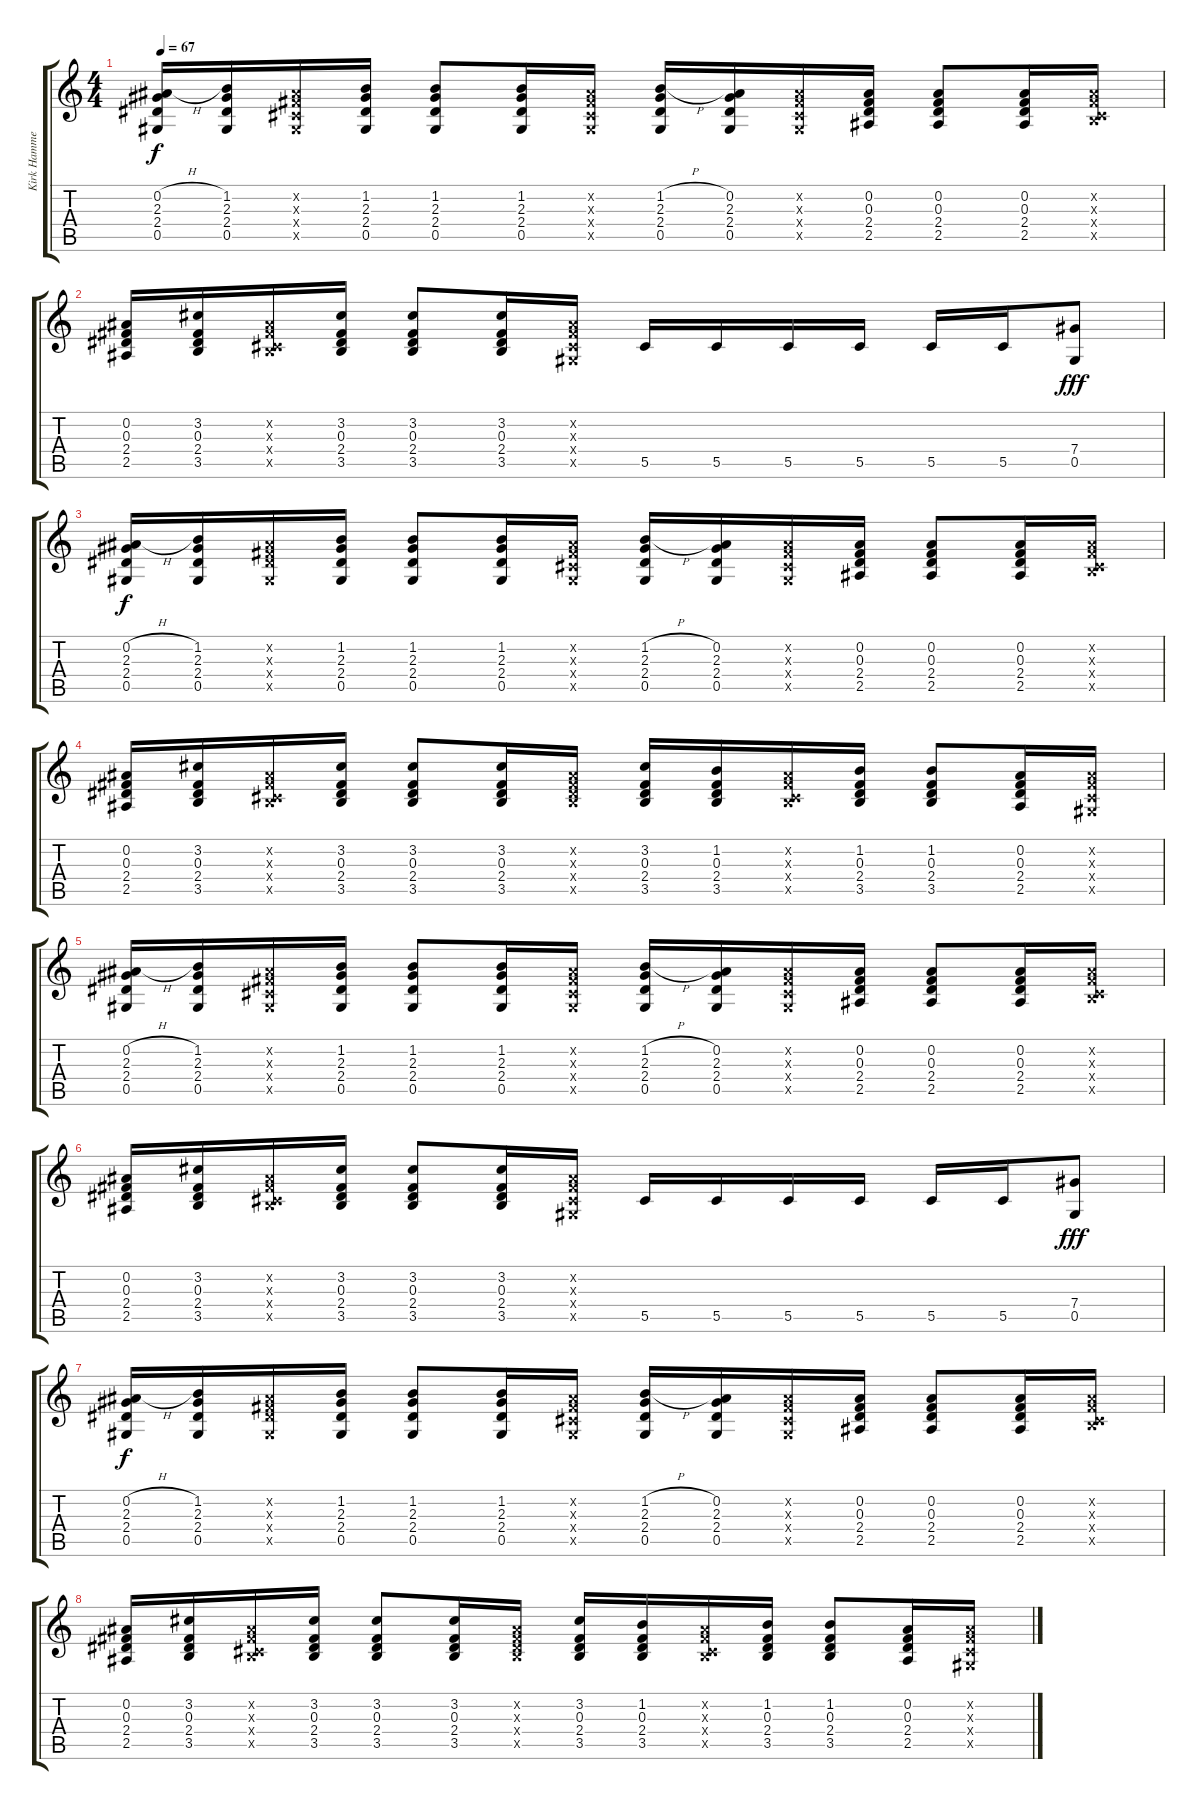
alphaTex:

\track ("Kirk Hammett (Distortion Guitar)" "Kirk Hamme") {instrument distortionguitar}
\staff {score tabs}
\tuning (Eb4 Bb3 Gb3 Db3 Ab2 Eb2) {hide}
\ts (4 4)
\tempo 67
\clef g2
\ks c
(0.2{h} 2.3 2.4 0.5).16{dy f} (1.2 2.3 2.4 0.5).16 (0.2{x} 0.3{x} 0.4{x} 0.5{x}).16 (1.2 2.3 2.4 0.5).16 (1.2 2.3 2.4 0.5).8 (1.2 2.3 2.4 0.5).16 (0.2{x} 0.3{x} 0.4{x} 0.5{x}).16 (1.2{h} 2.3 2.4 0.5).16 (0.2 2.3 2.4 0.5).16 (0.2{x} 0.3{x} 0.4{x} 0.5{x}).16 (0.2 0.3 2.4 2.5).16 (0.2 0.3 2.4 2.5).8 (0.2 0.3 2.4 2.5).16 (0.2{x} 0.3{x} 0.4{x} 3.5{x}).16 |
(0.2 0.3 2.4 2.5).16 (3.2 0.3 2.4 3.5).16 (0.2{x} 0.3{x} 0.4{x} 3.5{x}).16 (3.2 0.3 2.4 3.5).16 (3.2 0.3 2.4 3.5).8 (3.2 0.3 2.4 3.5).16 (0.2{x} 0.3{x} 0.4{x} 0.5{x}).16 5.5.16 5.5.16 5.5.16 5.5.16 5.5.16 5.5.16 (7.4 0.5).8{dy fff} |
(0.2{h} 2.3 2.4 0.5).16{dy f} (1.2 2.3 2.4 0.5).16 (0.2{x} 0.3{x} 2.4{x} 0.5{x}).16 (1.2 2.3 2.4 0.5).16 (1.2 2.3 2.4 0.5).8 (1.2 2.3 2.4 0.5).16 (0.2{x} 0.3{x} 0.4{x} 0.5{x}).16 (1.2{h} 2.3 2.4 0.5).16 (0.2 2.3 2.4 0.5).16 (0.2{x} 0.3{x} 0.4{x} 0.5{x}).16 (0.2 0.3 2.4 2.5).16 (0.2 0.3 2.4 2.5).8 (0.2 0.3 2.4 2.5).16 (0.2{x} 0.3{x} 0.4{x} 3.5{x}).16 |
(0.2 0.3 2.4 2.5).16 (3.2 0.3 2.4 3.5).16 (0.2{x} 0.3{x} 0.4{x} 3.5{x}).16 (3.2 0.3 2.4 3.5).16 (3.2 0.3 2.4 3.5).8 (3.2 0.3 2.4 3.5).16 (0.2{x} 0.3{x} 2.4{x} 3.5{x}).16 (3.2 0.3 2.4 3.5).16 (1.2 0.3 2.4 3.5).16 (0.2{x} 0.3{x} 0.4{x} 3.5{x}).16 (1.2 0.3 2.4 3.5).16 (1.2 0.3 2.4 3.5).8 (0.2 0.3 2.4 2.5).16 (0.2{x} 0.3{x} 0.4{x} 0.5{x}).16 |
(0.2{h} 2.3 2.4 0.5).16 (1.2 2.3 2.4 0.5).16 (0.2{x} 0.3{x} 0.4{x} 0.5{x}).16 (1.2 2.3 2.4 0.5).16 (1.2 2.3 2.4 0.5).8 (1.2 2.3 2.4 0.5).16 (0.2{x} 0.3{x} 0.4{x} 0.5{x}).16 (1.2{h} 2.3 2.4 0.5).16 (0.2 2.3 2.4 0.5).16 (0.2{x} 0.3{x} 0.4{x} 0.5{x}).16 (0.2 0.3 2.4 2.5).16 (0.2 0.3 2.4 2.5).8 (0.2 0.3 2.4 2.5).16 (0.2{x} 0.3{x} 0.4{x} 3.5{x}).16 |
(0.2 0.3 2.4 2.5).16 (3.2 0.3 2.4 3.5).16 (0.2{x} 0.3{x} 0.4{x} 3.5{x}).16 (3.2 0.3 2.4 3.5).16 (3.2 0.3 2.4 3.5).8 (3.2 0.3 2.4 3.5).16 (0.2{x} 0.3{x} 0.4{x} 0.5{x}).16 5.5.16 5.5.16 5.5.16 5.5.16 5.5.16 5.5.16 (7.4 0.5).8{dy fff} |
(0.2{h} 2.3 2.4 0.5).16{dy f} (1.2 2.3 2.4 0.5).16 (0.2{x} 0.3{x} 2.4{x} 0.5{x}).16 (1.2 2.3 2.4 0.5).16 (1.2 2.3 2.4 0.5).8 (1.2 2.3 2.4 0.5).16 (0.2{x} 0.3{x} 0.4{x} 0.5{x}).16 (1.2{h} 2.3 2.4 0.5).16 (0.2 2.3 2.4 0.5).16 (0.2{x} 0.3{x} 0.4{x} 0.5{x}).16 (0.2 0.3 2.4 2.5).16 (0.2 0.3 2.4 2.5).8 (0.2 0.3 2.4 2.5).16 (0.2{x} 0.3{x} 0.4{x} 3.5{x}).16 |
(0.2 0.3 2.4 2.5).16 (3.2 0.3 2.4 3.5).16 (0.2{x} 0.3{x} 0.4{x} 3.5{x}).16 (3.2 0.3 2.4 3.5).16 (3.2 0.3 2.4 3.5).8 (3.2 0.3 2.4 3.5).16 (0.2{x} 0.3{x} 2.4{x} 3.5{x}).16 (3.2 0.3 2.4 3.5).16 (1.2 0.3 2.4 3.5).16 (0.2{x} 0.3{x} 0.4{x} 3.5{x}).16 (1.2 0.3 2.4 3.5).16 (1.2 0.3 2.4 3.5).8 (0.2 0.3 2.4 2.5).16 (0.2{x} 0.3{x} 0.4{x} 0.5{x}).16
